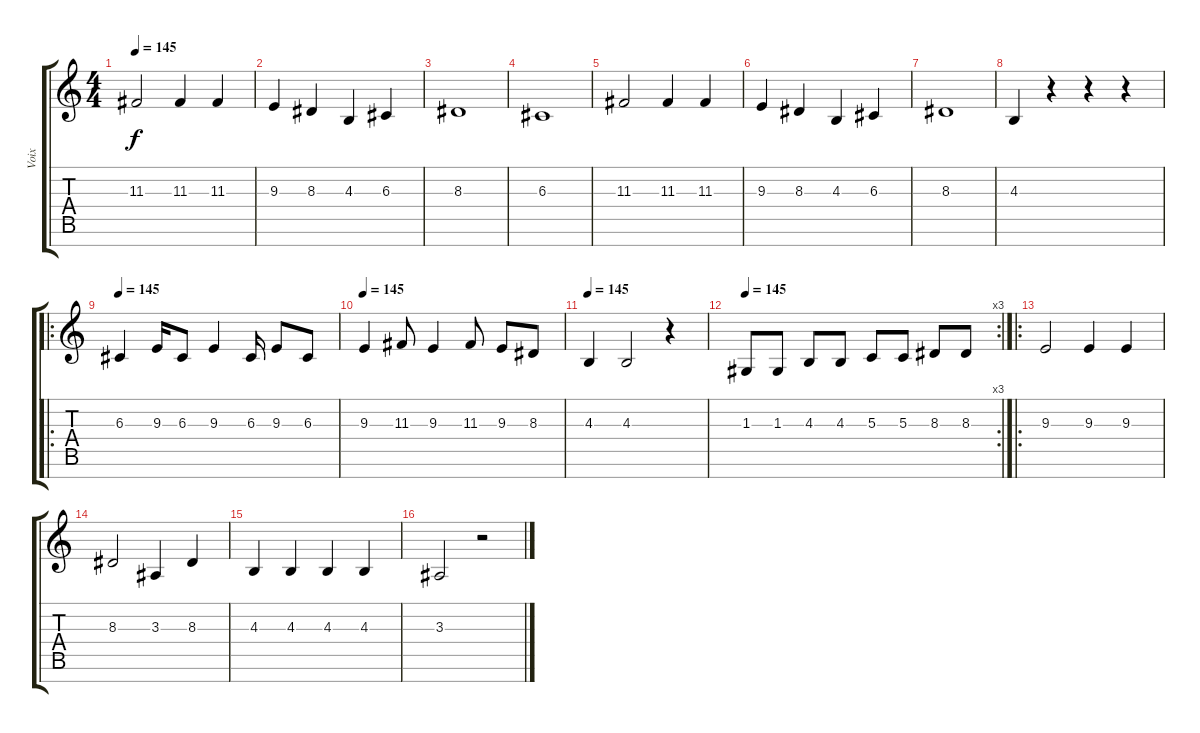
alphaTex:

\track ("Voix" "Voix") {instrument mutedtrumpet}
\staff {score tabs}
\tuning (E4 B3 G3 D3 A2 E2 B1) {hide}
\ts (4 4)
\tempo 145
\clef g2
\ks c
11.3.2{dy f} 11.3.4 11.3.4 |
9.3.4 8.3.4 4.3.4 6.3.4 |
8.3.1 |
6.3.1 |
11.3.2 11.3.4 11.3.4 |
9.3.4 8.3.4 4.3.4 6.3.4 |
8.3.1 |
4.3.4 r.4 r.4 r.4 |
\ro
\tempo 145
6.3.4 9.3.16 6.3.8 9.3.4 6.3.16 9.3.8 6.3.8 |
\tempo 145
9.3.4 11.3.8 9.3.4 11.3.8 9.3.8 8.3.8 |
\tempo 145
4.3.4 4.3.2 r.4 |
\rc 3
\tempo 145
1.3.8 1.3.8 4.3.8 4.3.8 5.3.8 5.3.8 8.3.8 8.3.8 |
\ro
9.3.2 9.3.4 9.3.4 |
8.3.2 3.3.4 8.3.4 |
4.3.4 4.3.4 4.3.4 4.3.4 |
3.3.2 r.2
